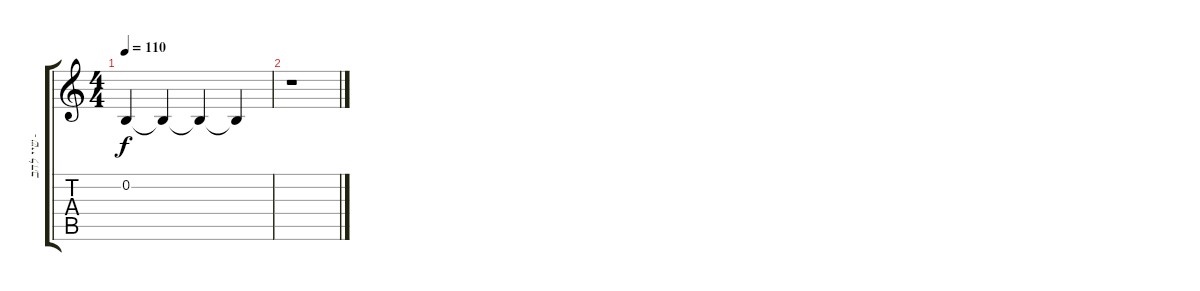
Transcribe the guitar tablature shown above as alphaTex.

\track ("שיי להב - קולות" "שיי להב - ") {instrument cello}
\staff {score tabs}
\tuning (E4 B3 G3 D3 A2 E2) {hide}
\ts (4 4)
\tempo 110
\clef g2
\ks c
0.2{t}.4{dy f} 0.2{t}.4 0.2{t}.4 0.2{t}.4 |
r.1
